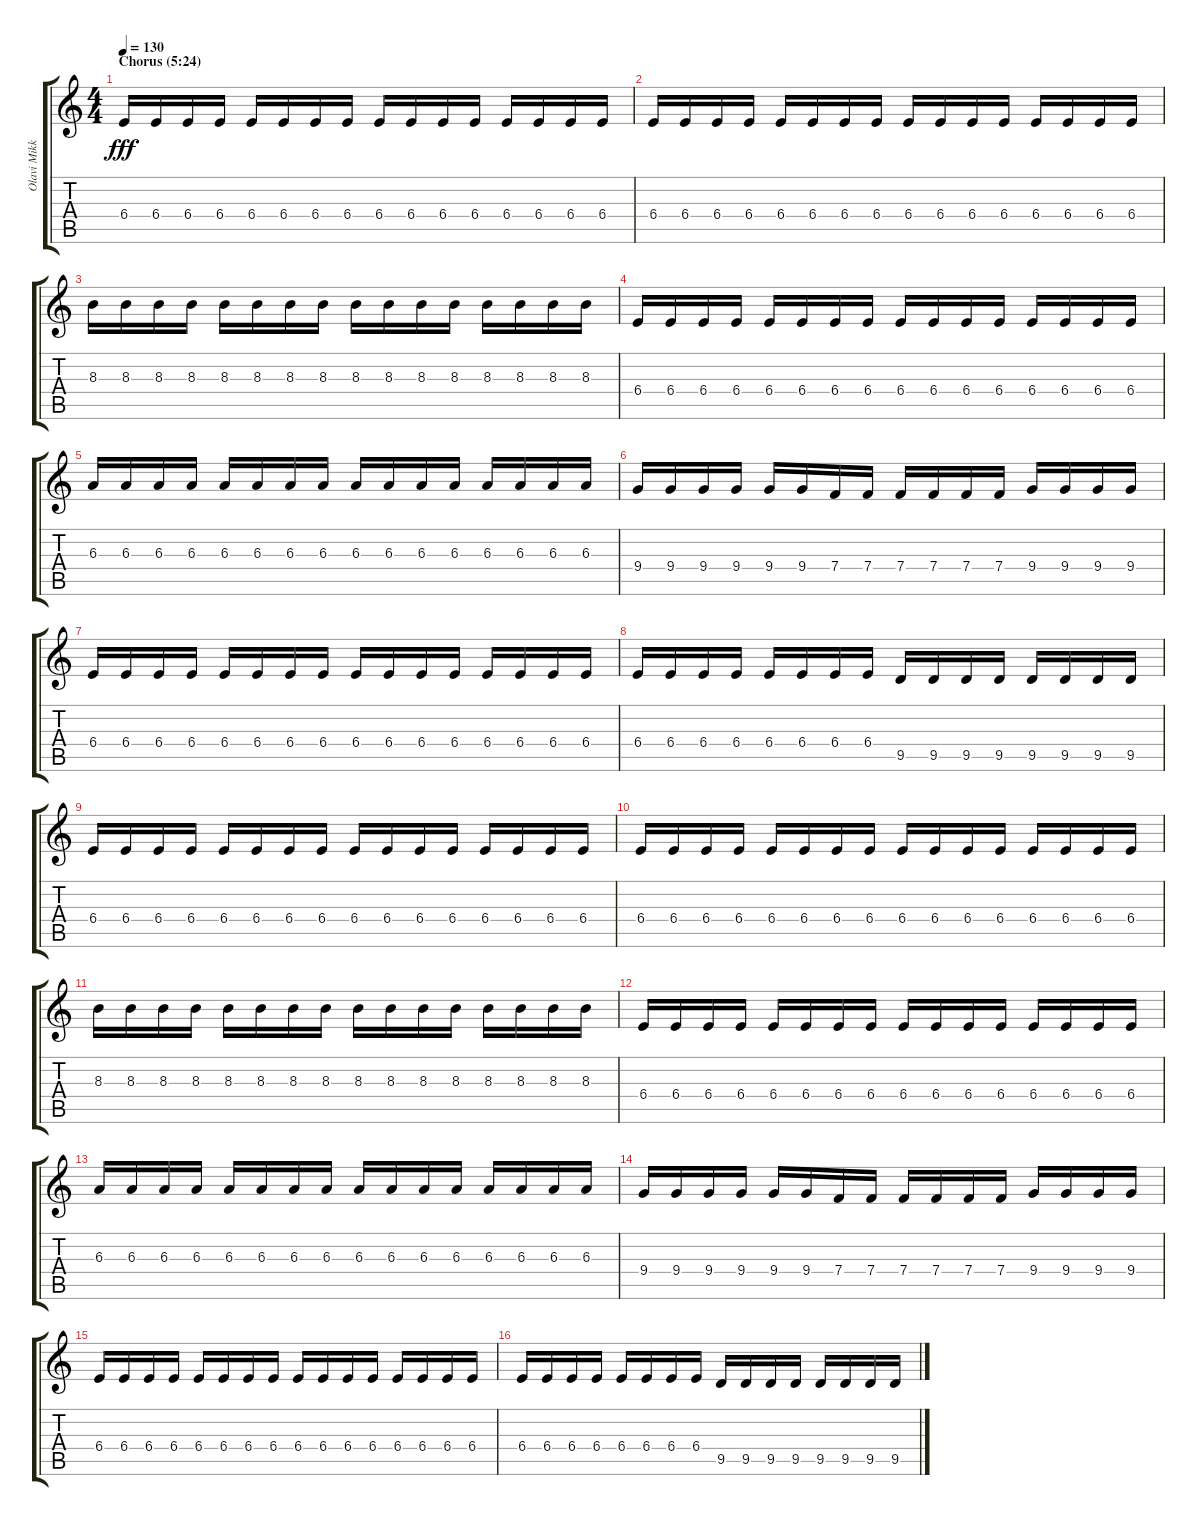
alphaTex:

\track ("Olavi Mikkonen 1" "Olavi Mikk") {instrument distortionguitar}
\staff {score tabs}
\tuning (C4 G3 Eb3 Bb2 F2 C2) {hide}
\ts (4 4)
\section ("" "Chorus (5:24)")
\tempo 130
\clef g2
\ks c
6.4.16{dy fff} 6.4.16 6.4.16 6.4.16 6.4.16 6.4.16 6.4.16 6.4.16 6.4.16 6.4.16 6.4.16 6.4.16 6.4.16 6.4.16 6.4.16 6.4.16 |
6.4.16 6.4.16 6.4.16 6.4.16 6.4.16 6.4.16 6.4.16 6.4.16 6.4.16 6.4.16 6.4.16 6.4.16 6.4.16 6.4.16 6.4.16 6.4.16 |
8.3.16 8.3.16 8.3.16 8.3.16 8.3.16 8.3.16 8.3.16 8.3.16 8.3.16 8.3.16 8.3.16 8.3.16 8.3.16 8.3.16 8.3.16 8.3.16 |
6.4.16 6.4.16 6.4.16 6.4.16 6.4.16 6.4.16 6.4.16 6.4.16 6.4.16 6.4.16 6.4.16 6.4.16 6.4.16 6.4.16 6.4.16 6.4.16 |
6.3.16 6.3.16 6.3.16 6.3.16 6.3.16 6.3.16 6.3.16 6.3.16 6.3.16 6.3.16 6.3.16 6.3.16 6.3.16 6.3.16 6.3.16 6.3.16 |
9.4.16 9.4.16 9.4.16 9.4.16 9.4.16 9.4.16 7.4.16 7.4.16 7.4.16 7.4.16 7.4.16 7.4.16 9.4.16 9.4.16 9.4.16 9.4.16 |
6.4.16 6.4.16 6.4.16 6.4.16 6.4.16 6.4.16 6.4.16 6.4.16 6.4.16 6.4.16 6.4.16 6.4.16 6.4.16 6.4.16 6.4.16 6.4.16 |
6.4.16 6.4.16 6.4.16 6.4.16 6.4.16 6.4.16 6.4.16 6.4.16 9.5.16 9.5.16 9.5.16 9.5.16 9.5.16 9.5.16 9.5.16 9.5.16 |
6.4.16 6.4.16 6.4.16 6.4.16 6.4.16 6.4.16 6.4.16 6.4.16 6.4.16 6.4.16 6.4.16 6.4.16 6.4.16 6.4.16 6.4.16 6.4.16 |
6.4.16 6.4.16 6.4.16 6.4.16 6.4.16 6.4.16 6.4.16 6.4.16 6.4.16 6.4.16 6.4.16 6.4.16 6.4.16 6.4.16 6.4.16 6.4.16 |
8.3.16 8.3.16 8.3.16 8.3.16 8.3.16 8.3.16 8.3.16 8.3.16 8.3.16 8.3.16 8.3.16 8.3.16 8.3.16 8.3.16 8.3.16 8.3.16 |
6.4.16 6.4.16 6.4.16 6.4.16 6.4.16 6.4.16 6.4.16 6.4.16 6.4.16 6.4.16 6.4.16 6.4.16 6.4.16 6.4.16 6.4.16 6.4.16 |
6.3.16 6.3.16 6.3.16 6.3.16 6.3.16 6.3.16 6.3.16 6.3.16 6.3.16 6.3.16 6.3.16 6.3.16 6.3.16 6.3.16 6.3.16 6.3.16 |
9.4.16 9.4.16 9.4.16 9.4.16 9.4.16 9.4.16 7.4.16 7.4.16 7.4.16 7.4.16 7.4.16 7.4.16 9.4.16 9.4.16 9.4.16 9.4.16 |
6.4.16 6.4.16 6.4.16 6.4.16 6.4.16 6.4.16 6.4.16 6.4.16 6.4.16 6.4.16 6.4.16 6.4.16 6.4.16 6.4.16 6.4.16 6.4.16 |
6.4.16 6.4.16 6.4.16 6.4.16 6.4.16 6.4.16 6.4.16 6.4.16 9.5.16 9.5.16 9.5.16 9.5.16 9.5.16 9.5.16 9.5.16 9.5.16
